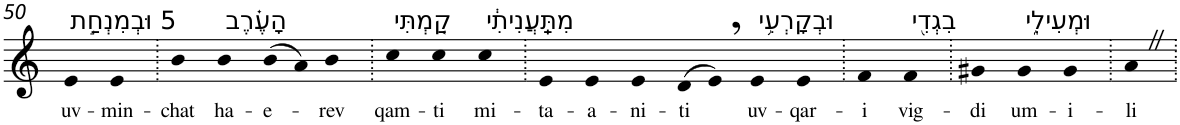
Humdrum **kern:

**kern	**text
*part1	*part1
*staff1	*staff1
*I"Piano	*
*I'Pno	*
!!LO:PB:g=z
*clefG2	*
*k[]	*
=50	=50
!LO:TX:a:t=5 וּבְמִנְחַ֣ת	!
!	!LO:LY:b
4e	uv-
!	!LO:LY:b
4e	-min-
=51.	=51.
!	!LO:LY:b
4b	-chat
!LO:TX:a:t=הָעֶ֗רֶב	!
!	!LO:LY:b
4b	ha-
!	!LO:LY:b
(>8b	-e-
8a)	.
!	!LO:LY:b
4b	-rev
=52.	=52.
!LO:TX:a:t=קַ֚מְתִּי	!
!	!LO:LY:b
4cc	qam-
!	!LO:LY:b
4cc	-ti
!LO:TX:a:t=מִתַּֽעֲנִיתִ֔י	!
!	!LO:LY:b
4cc	mi-
=53.	=53.
!	!LO:LY:b
4e	-ta-
!	!LO:LY:b
4e	-a-
!	!LO:LY:b
4e	-ni-
!	!LO:LY:b
(>8d	-ti
8e,)	.
!LO:TX:a:t=וּבְקָרְעִ֥י	!
!	!LO:LY:b
4e	uv-
!	!LO:LY:b
4e	-qar-
=54.	=54.
!	!LO:LY:b
4f	-i
!LO:TX:a:t=בִגְדִ֖י	!
!	!LO:LY:b
4f	vig-
=55.	=55.
!	!LO:LY:b
4g#X	-di
!LO:TX:a:t=וּמְעִילִ֑י	!
!	!LO:LY:b
4g#	um-
!	!LO:LY:b
4g#	-i-
=56.	=56.
!	!LO:LY:b
4aZ	-li
=.	=.
*-	*-
